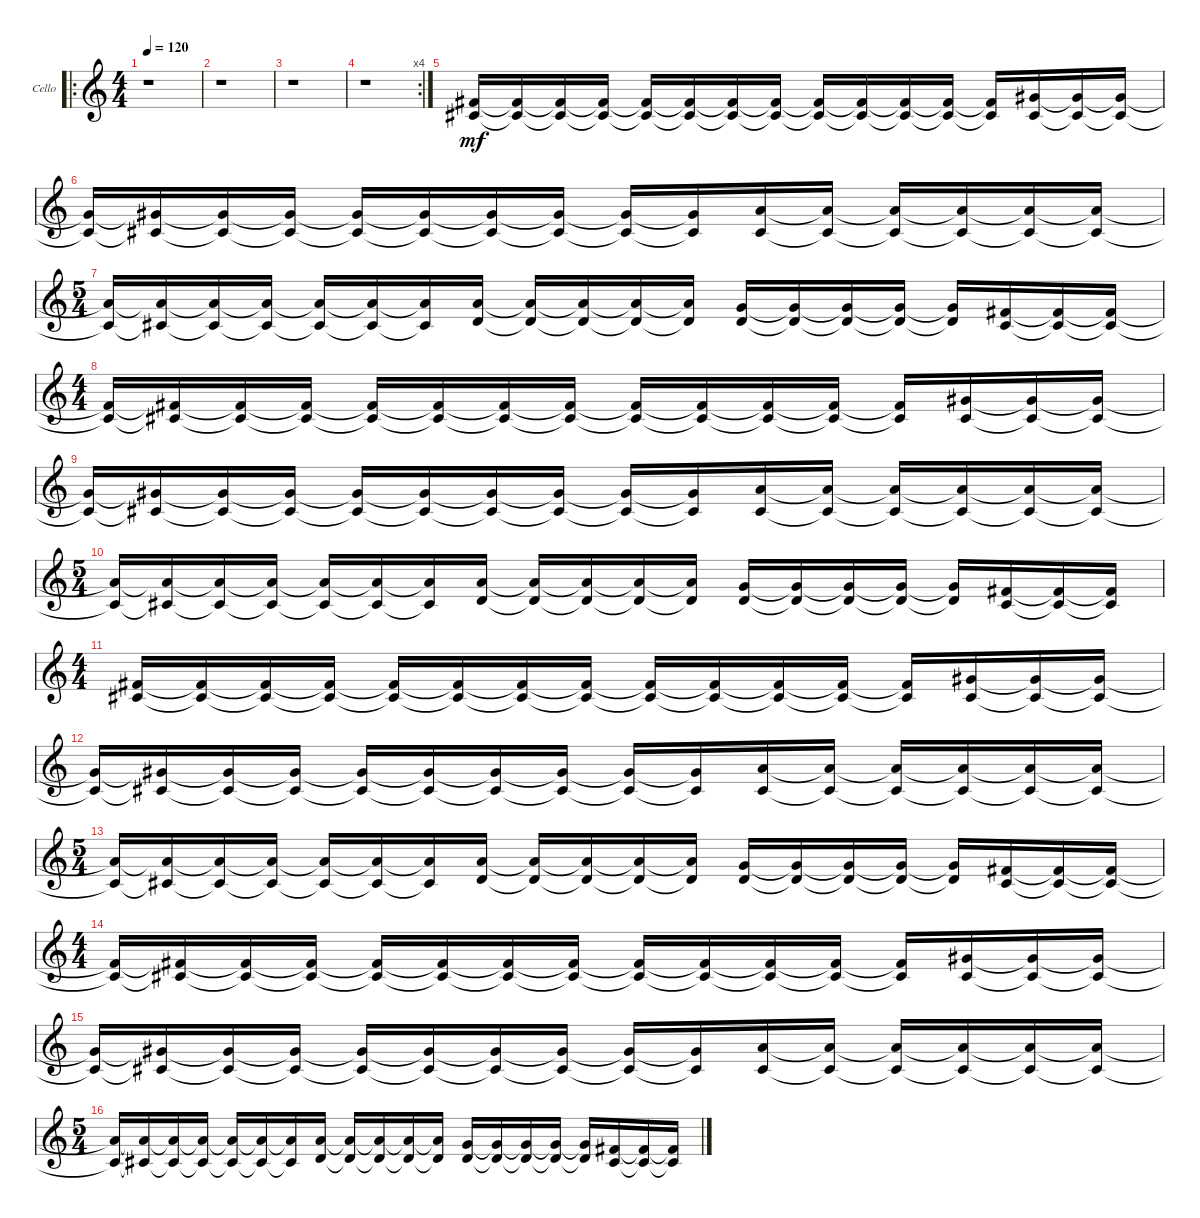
\bracketExtendMode groupsimilarinstruments
\firstSystemTrackNameOrientation horizontal
\otherSystemsTrackNameOrientation horizontal
\track ("Cello" "Cello") {instrument distortionguitar}
\staff {score}
\tuning (Db4 Ab3 E3 B2 Gb2 Db2)
\ro
\ts (4 4)
\tempo 120
\clef g2
\ks c
r.1{dy mf} |
r.1 |
r.1 |
\rc 4
r.1 |
(7.5 7.4).16 (7.5{t} 7.4{t}).16 (7.5{t} 7.4{t}).16 (7.5{t} 7.4{t}).16 (7.5{t} 7.4{t}).16 (7.5{t} 7.4{t}).16 (7.5{t} 7.4{t}).16 (7.5{t} 7.4{t}).16 (7.5{t} 7.4{t}).16 (7.5{t} 7.4{t}).16 (7.5{t} 7.4{t}).16 (7.5{t} 7.4{t}).16 (7.5{t} 7.4{t}).16 (7.5 9.4).16 (7.5{t} 9.4{t}).16 (7.5{t} 9.4{t}).16 |
(7.5{t} 9.4{t}).16 (7.5{t} 9.4{t}).16 (7.5{t} 9.4{t}).16 (7.5{t} 9.4{t}).16 (7.5{t} 9.4{t}).16 (7.5{t} 9.4{t}).16 (7.5{t} 9.4{t}).16 (7.5{t} 9.4{t}).16 (7.5{t} 9.4{t}).16 (7.5{t} 9.4{t}).16 (7.5 10.4).16 (7.5{t} 10.4{t}).16 (7.5{t} 10.4{t}).16 (7.5{t} 10.4{t}).16 (7.5{t} 10.4{t}).16 (10.4{t} 7.5{t}).16 |
\ts (5 4)
(7.5{t} 10.4{t}).16 (7.5{t} 10.4{t}).16 (7.5{t} 10.4{t}).16 (7.5{t} 10.4{t}).16 (7.5{t} 10.4{t}).16 (7.5{t} 10.4{t}).16 (7.5{t} 10.4{t}).16 (8.5 10.4).16 (8.5{t} 10.4{t}).16 (8.5{t} 10.4{t}).16 (8.5{t} 10.4{t}).16 (8.5{t} 10.4{t}).16 (8.5 8.4).16 (8.5{t} 8.4{t}).16 (8.5{t} 8.4{t}).16 (8.5{t} 8.4{t}).16 (8.5{t} 8.4{t}).16 (7.5 7.4).16 (7.5{t} 7.4{t}).16 (7.5{t} 7.4{t}).16 |
\ts (4 4)
(7.5{t} 7.4{t}).16 (7.5{t} 7.4{t}).16 (7.5{t} 7.4{t}).16 (7.5{t} 7.4{t}).16 (7.5{t} 7.4{t}).16 (7.5{t} 7.4{t}).16 (7.5{t} 7.4{t}).16 (7.5{t} 7.4{t}).16 (7.5{t} 7.4{t}).16 (7.5{t} 7.4{t}).16 (7.5{t} 7.4{t}).16 (7.5{t} 7.4{t}).16 (7.5{t} 7.4{t}).16 (7.5 9.4).16 (7.5{t} 9.4{t}).16 (7.5{t} 9.4{t}).16 |
(7.5{t} 9.4{t}).16 (7.5{t} 9.4{t}).16 (7.5{t} 9.4{t}).16 (7.5{t} 9.4{t}).16 (7.5{t} 9.4{t}).16 (7.5{t} 9.4{t}).16 (7.5{t} 9.4{t}).16 (7.5{t} 9.4{t}).16 (7.5{t} 9.4{t}).16 (7.5{t} 9.4{t}).16 (7.5 10.4).16 (7.5{t} 10.4{t}).16 (7.5{t} 10.4{t}).16 (7.5{t} 10.4{t}).16 (7.5{t} 10.4{t}).16 (10.4{t} 7.5{t}).16 |
\ts (5 4)
(7.5{t} 10.4{t}).16 (7.5{t} 10.4{t}).16 (7.5{t} 10.4{t}).16 (7.5{t} 10.4{t}).16 (7.5{t} 10.4{t}).16 (7.5{t} 10.4{t}).16 (7.5{t} 10.4{t}).16 (8.5 10.4).16 (8.5{t} 10.4{t}).16 (8.5{t} 10.4{t}).16 (8.5{t} 10.4{t}).16 (8.5{t} 10.4{t}).16 (8.5 8.4).16 (8.5{t} 8.4{t}).16 (8.5{t} 8.4{t}).16 (8.5{t} 8.4{t}).16 (8.5{t} 8.4{t}).16 (7.5 7.4).16 (7.5{t} 7.4{t}).16 (7.5{t} 7.4{t}).16 |
\ts (4 4)
(7.5 7.4).16 (7.5{t} 7.4{t}).16 (7.5{t} 7.4{t}).16 (7.5{t} 7.4{t}).16 (7.5{t} 7.4{t}).16 (7.5{t} 7.4{t}).16 (7.5{t} 7.4{t}).16 (7.5{t} 7.4{t}).16 (7.5{t} 7.4{t}).16 (7.5{t} 7.4{t}).16 (7.5{t} 7.4{t}).16 (7.5{t} 7.4{t}).16 (7.5{t} 7.4{t}).16 (7.5 9.4).16 (7.5{t} 9.4{t}).16 (7.5{t} 9.4{t}).16 |
(7.5{t} 9.4{t}).16 (7.5{t} 9.4{t}).16 (7.5{t} 9.4{t}).16 (7.5{t} 9.4{t}).16 (7.5{t} 9.4{t}).16 (7.5{t} 9.4{t}).16 (7.5{t} 9.4{t}).16 (7.5{t} 9.4{t}).16 (7.5{t} 9.4{t}).16 (7.5{t} 9.4{t}).16 (7.5 10.4).16 (7.5{t} 10.4{t}).16 (7.5{t} 10.4{t}).16 (7.5{t} 10.4{t}).16 (7.5{t} 10.4{t}).16 (10.4{t} 7.5{t}).16 |
\ts (5 4)
(7.5{t} 10.4{t}).16 (7.5{t} 10.4{t}).16 (7.5{t} 10.4{t}).16 (7.5{t} 10.4{t}).16 (7.5{t} 10.4{t}).16 (7.5{t} 10.4{t}).16 (7.5{t} 10.4{t}).16 (8.5 10.4).16 (8.5{t} 10.4{t}).16 (8.5{t} 10.4{t}).16 (8.5{t} 10.4{t}).16 (8.5{t} 10.4{t}).16 (8.5 8.4).16 (8.5{t} 8.4{t}).16 (8.5{t} 8.4{t}).16 (8.5{t} 8.4{t}).16 (8.5{t} 8.4{t}).16 (7.5 7.4).16 (7.5{t} 7.4{t}).16 (7.5{t} 7.4{t}).16 |
\ts (4 4)
(7.5{t} 7.4{t}).16 (7.5{t} 7.4{t}).16 (7.5{t} 7.4{t}).16 (7.5{t} 7.4{t}).16 (7.5{t} 7.4{t}).16 (7.5{t} 7.4{t}).16 (7.5{t} 7.4{t}).16 (7.5{t} 7.4{t}).16 (7.5{t} 7.4{t}).16 (7.5{t} 7.4{t}).16 (7.5{t} 7.4{t}).16 (7.5{t} 7.4{t}).16 (7.5{t} 7.4{t}).16 (7.5 9.4).16 (7.5{t} 9.4{t}).16 (7.5{t} 9.4{t}).16 |
(7.5{t} 9.4{t}).16 (7.5{t} 9.4{t}).16 (7.5{t} 9.4{t}).16 (7.5{t} 9.4{t}).16 (7.5{t} 9.4{t}).16 (7.5{t} 9.4{t}).16 (7.5{t} 9.4{t}).16 (7.5{t} 9.4{t}).16 (7.5{t} 9.4{t}).16 (7.5{t} 9.4{t}).16 (7.5 10.4).16 (7.5{t} 10.4{t}).16 (7.5{t} 10.4{t}).16 (7.5{t} 10.4{t}).16 (7.5{t} 10.4{t}).16 (10.4{t} 7.5{t}).16 |
\ts (5 4)
(7.5{t} 10.4{t}).16 (7.5{t} 10.4{t}).16 (7.5{t} 10.4{t}).16 (7.5{t} 10.4{t}).16 (7.5{t} 10.4{t}).16 (7.5{t} 10.4{t}).16 (7.5{t} 10.4{t}).16 (8.5 10.4).16 (8.5{t} 10.4{t}).16 (8.5{t} 10.4{t}).16 (8.5{t} 10.4{t}).16 (8.5{t} 10.4{t}).16 (8.5 8.4).16 (8.5{t} 8.4{t}).16 (8.5{t} 8.4{t}).16 (8.5{t} 8.4{t}).16 (8.5{t} 8.4{t}).16 (7.5 7.4).16 (7.5{t} 7.4{t}).16 (7.4{t} 7.5{t}).16
